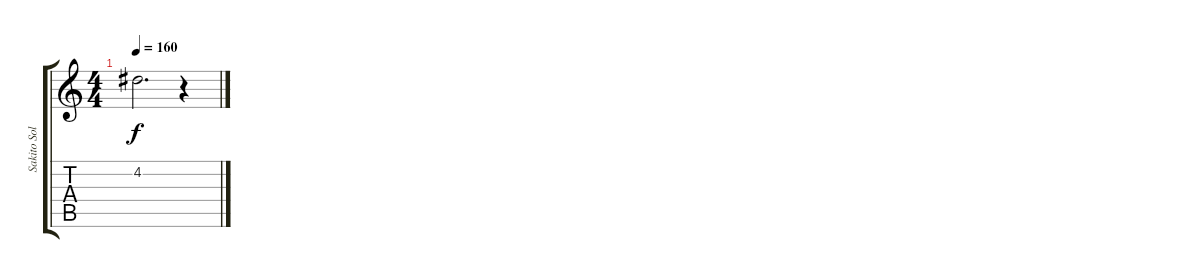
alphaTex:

\track ("Sakito Solo" "Sakito Sol") {instrument distortionguitar}
\staff {score tabs}
\tuning (E4 B3 G3 D3 A2 E2) {hide}
\ts (4 4)
\tempo 160
\clef g2
\ks c
4.2{t}.2{d dy f} r.4
